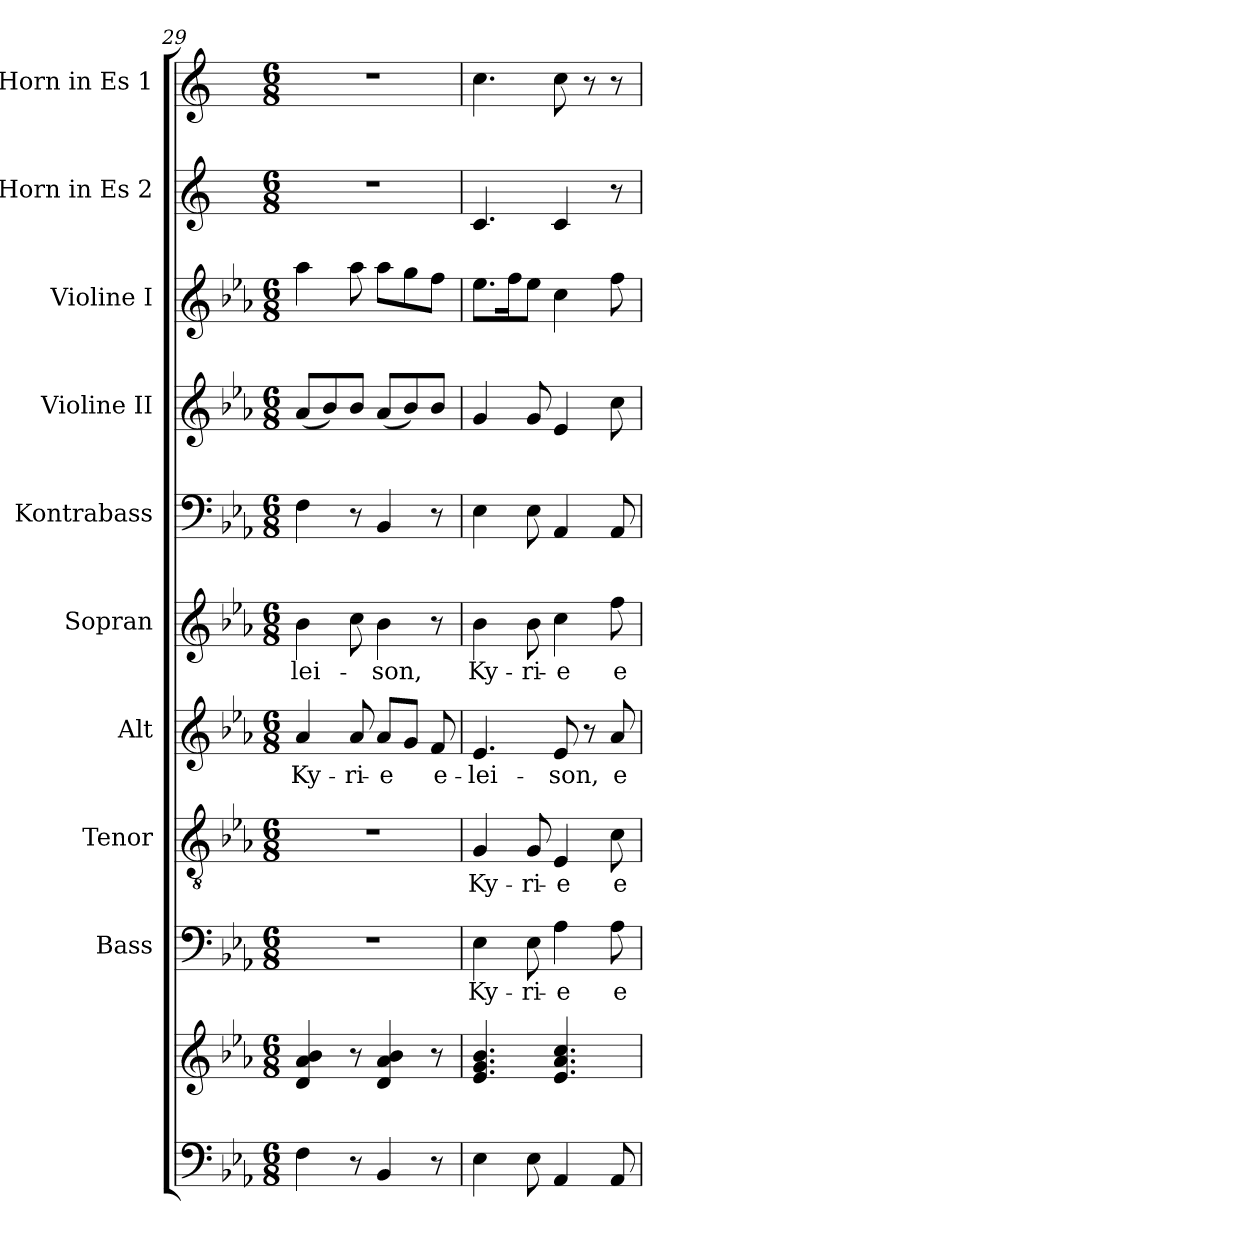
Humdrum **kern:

**kern	**kern	**kern	**text	**kern	**text	**kern	**text	**kern	**text	**kern	**kern	**kern	**kern	**kern
*part10	*part10	*part9	*part9	*part8	*part8	*part7	*part7	*part6	*part6	*part5	*part4	*part3	*part2	*part1
*staff11	*staff10	*staff9	*staff9	*staff8	*staff8	*staff7	*staff7	*staff6	*staff6	*staff5	*staff4	*staff3	*staff2	*staff1
*	*	*I"Bass	*	*I"Tenor	*	*I"Alt	*	*I"Sopran	*	*I"Kontrabass	*I"Violine II	*I"Violine I	*I"Horn in Es 2	*I"Horn in Es 1
*	*	*I'B.	*	*I'T.	*	*I'A.	*	*I'S.	*	*I'Kb.	*I'Vl. II	*I'Vl. I	*I'Hr. Es 2	*I'Hr. Es 1
*clefF4	*clefG2	*clefF4	*	*clefGv2	*	*clefG2	*	*clefG2	*	*clefF4	*clefG2	*clefG2	*clefG2	*clefG2
*	*	*	*	*	*	*	*	*	*	*ITrd7c12	*	*	*ITrd5c9	*ITrd5c9
*k[b-e-a-]	*k[b-e-a-]	*k[b-e-a-]	*	*k[b-e-a-]	*	*k[b-e-a-]	*	*k[b-e-a-]	*	*k[b-e-a-]	*k[b-e-a-]	*k[b-e-a-]	*k[b-e-a-]	*k[b-e-a-]
*E-:	*E-:	*E-:	*	*E-:	*	*E-:	*	*E-:	*	*E-:	*E-:	*E-:	*E-:	*E-:
*M6/8	*M6/8	*M6/8	*	*M6/8	*	*M6/8	*	*M6/8	*	*M6/8	*M6/8	*M6/8	*M6/8	*M6/8
=29	=29	=29	=29	=29	=29	=29	=29	=29	=29	=29	=29	=29	=29	=29
!	!	!	!	!	!	!	!LO:LY:b	!	!LO:LY:b	!	!	!	!	!
4F\	4d/ 4a-/ 4b-/	2.r	.	2.r	.	4a-/	Ky-	4b-\	-lei-	4FF\	(<8a-/L	4aa-\	2.r	2.r
.	.	.	.	.	.	.	.	.	.	.	8b-/)	.	.	.
!	!	!	!	!	!	!	!LO:LY:b	!	!	!	!	!	!	!
8r	8r	.	.	.	.	8a-/	-ri-	8cc\	.	8r	8b-/J	8aa-\	.	.
!	!	!	!	!	!	!	!LO:LY:b	!	!LO:LY:b	!	!	!	!	!
4BB-/	4d/ 4a-/ 4b-/	.	.	.	.	8a-/L	-e	4b-\	-son,	4BBB-/	(<8a-/L	8aa-\L	.	.
.	.	.	.	.	.	8g/J	.	.	.	.	8b-/)	8gg\	.	.
!	!	!	!	!	!	!	!LO:LY:b	!	!	!	!	!	!	!
8r	8r	.	.	.	.	8f/	e-	8r	.	8r	8b-/J	8ff\J	.	.
=30	=30	=30	=30	=30	=30	=30	=30	=30	=30	=30	=30	=30	=30	=30
!	!	!	!LO:LY:b	!	!LO:LY:b	!	!LO:LY:b	!	!LO:LY:b	!	!	!	!	!
4E-\	4.e-/ 4.g/ 4.b-/	4E-\	Ky-	4G/	Ky-	4.e-/	-lei-	4b-\	Ky-	4EE-\	4g/	8.ee-\L	4.E-/	4.e-\
.	.	.	.	.	.	.	.	.	.	.	.	16ff\k	.	.
!	!	!	!LO:LY:b	!	!LO:LY:b	!	!	!	!LO:LY:b	!	!	!	!	!
8E-\	.	8E-\	-ri-	8G/	-ri-	.	.	8b-\	-ri-	8EE-\	8g/	8ee-\J	.	.
!	!	!	!LO:LY:b	!	!LO:LY:b	!	!LO:LY:b	!	!LO:LY:b	!	!	!	!	!
4AA-/	4.e-/ 4.a-/ 4.cc/	4A-\	-e	4E-/	-e	8e-/	-son,	4cc\	-e	4AAA-/	4e-/	4cc\	4E-/	8e-\
.	.	.	.	.	.	8r	.	.	.	.	.	.	.	8r
!	!	!	!LO:LY:b	!	!LO:LY:b	!	!LO:LY:b	!	!LO:LY:b	!	!	!	!	!
8AA-/	.	8A-\	e-	8c\	e-	8a-/	e-	8ff\	e-	8AAA-/	8cc\	8ff\	8r	8r
=	=	=	=	=	=	=	=	=	=	=	=	=	=	=
*-	*-	*-	*-	*-	*-	*-	*-	*-	*-	*-	*-	*-	*-	*-
